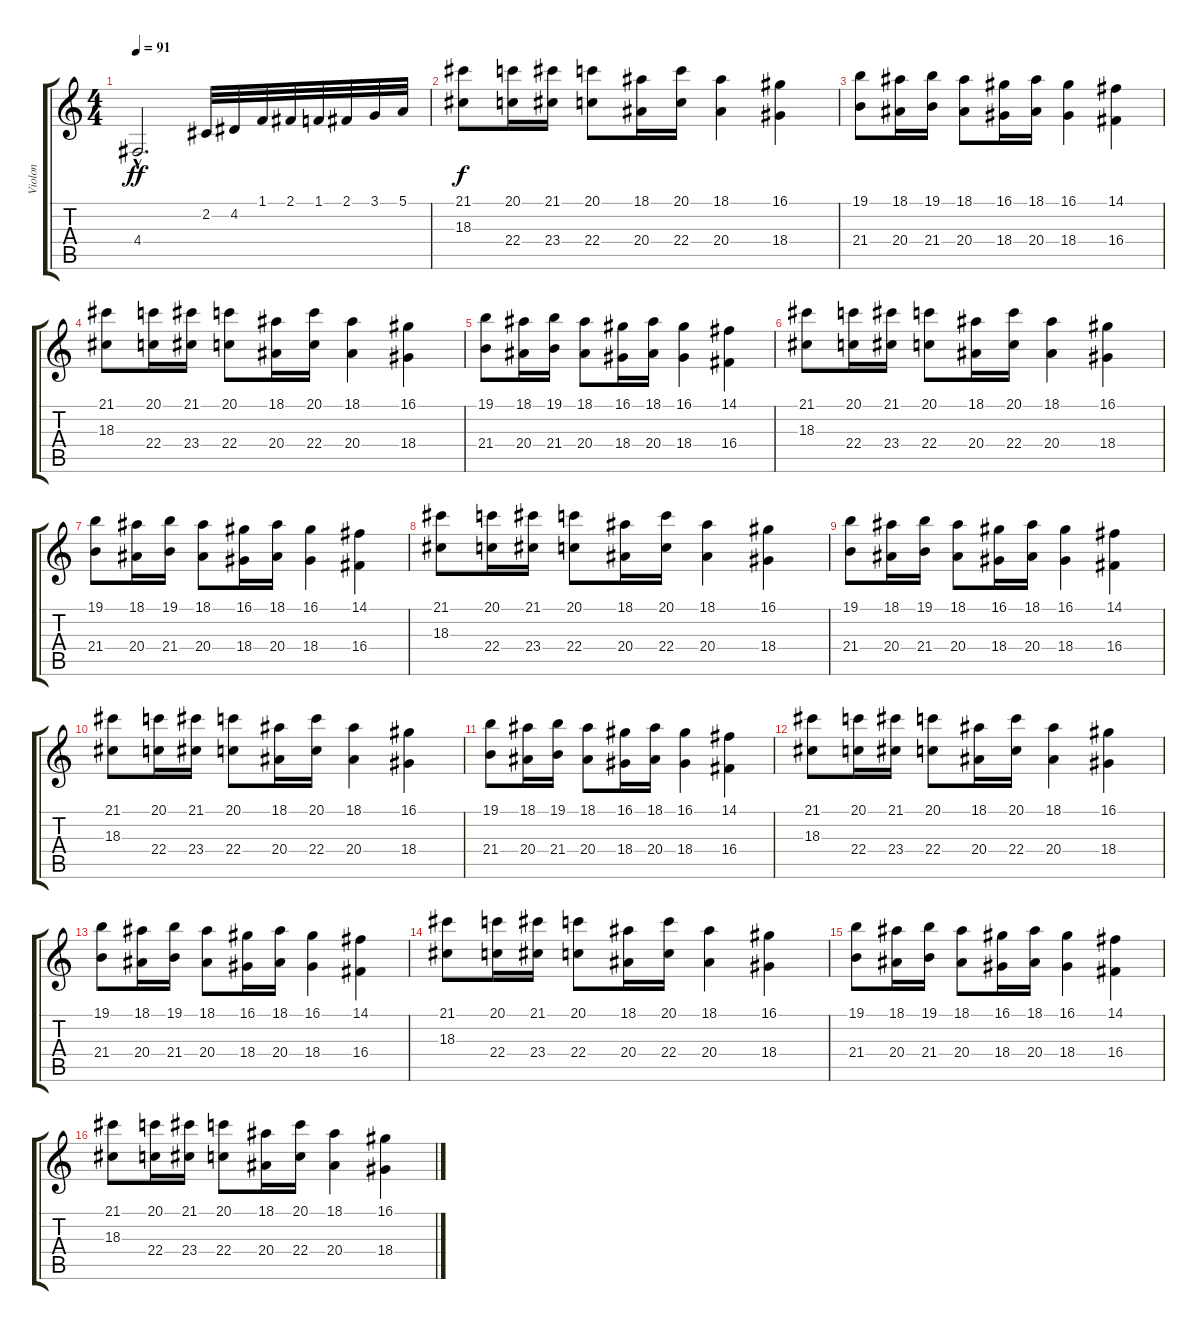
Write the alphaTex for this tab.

\track ("Violon" "Violon") {instrument violin}
\staff {score tabs}
\tuning (E4 B3 G3 D3 A2 E2) {hide}
\ts (4 4)
\tempo 91
\clef g2
\ks c
4.4{hac}.2{d dy ff} 2.2.32 4.2.32 1.1.32 2.1.32 1.1.32 2.1.32 3.1.32 5.1.32 |
(21.1 18.3).8{dy f} (20.1 22.4).16 (21.1 23.4).16 (20.1 22.4).8 (18.1 20.4).16 (20.1 22.4).16 (18.1 20.4).4 (16.1 18.4).4 |
(19.1 21.4).8 (18.1 20.4).16 (19.1 21.4).16 (18.1 20.4).8 (16.1 18.4).16 (18.1 20.4).16 (16.1 18.4).4 (14.1 16.4).4 |
(21.1 18.3).8 (20.1 22.4).16 (21.1 23.4).16 (20.1 22.4).8 (18.1 20.4).16 (20.1 22.4).16 (18.1 20.4).4 (16.1 18.4).4 |
(19.1 21.4).8 (18.1 20.4).16 (19.1 21.4).16 (18.1 20.4).8 (16.1 18.4).16 (18.1 20.4).16 (16.1 18.4).4 (14.1 16.4).4 |
(21.1 18.3).8 (20.1 22.4).16 (21.1 23.4).16 (20.1 22.4).8 (18.1 20.4).16 (20.1 22.4).16 (18.1 20.4).4 (16.1 18.4).4 |
(19.1 21.4).8 (18.1 20.4).16 (19.1 21.4).16 (18.1 20.4).8 (16.1 18.4).16 (18.1 20.4).16 (16.1 18.4).4 (14.1 16.4).4 |
(21.1 18.3).8 (20.1 22.4).16 (21.1 23.4).16 (20.1 22.4).8 (18.1 20.4).16 (20.1 22.4).16 (18.1 20.4).4 (16.1 18.4).4 |
(19.1 21.4).8 (18.1 20.4).16 (19.1 21.4).16 (18.1 20.4).8 (16.1 18.4).16 (18.1 20.4).16 (16.1 18.4).4 (14.1 16.4).4 |
(21.1 18.3).8 (20.1 22.4).16 (21.1 23.4).16 (20.1 22.4).8 (18.1 20.4).16 (20.1 22.4).16 (18.1 20.4).4 (16.1 18.4).4 |
(19.1 21.4).8 (18.1 20.4).16 (19.1 21.4).16 (18.1 20.4).8 (16.1 18.4).16 (18.1 20.4).16 (16.1 18.4).4 (14.1 16.4).4 |
(21.1 18.3).8 (20.1 22.4).16 (21.1 23.4).16 (20.1 22.4).8 (18.1 20.4).16 (20.1 22.4).16 (18.1 20.4).4 (16.1 18.4).4 |
(19.1 21.4).8 (18.1 20.4).16 (19.1 21.4).16 (18.1 20.4).8 (16.1 18.4).16 (18.1 20.4).16 (16.1 18.4).4 (14.1 16.4).4 |
(21.1 18.3).8 (20.1 22.4).16 (21.1 23.4).16 (20.1 22.4).8 (18.1 20.4).16 (20.1 22.4).16 (18.1 20.4).4 (16.1 18.4).4 |
(19.1 21.4).8 (18.1 20.4).16 (19.1 21.4).16 (18.1 20.4).8 (16.1 18.4).16 (18.1 20.4).16 (16.1 18.4).4 (14.1 16.4).4 |
(21.1 18.3).8 (20.1 22.4).16 (21.1 23.4).16 (20.1 22.4).8 (18.1 20.4).16 (20.1 22.4).16 (18.1 20.4).4 (16.1 18.4).4
